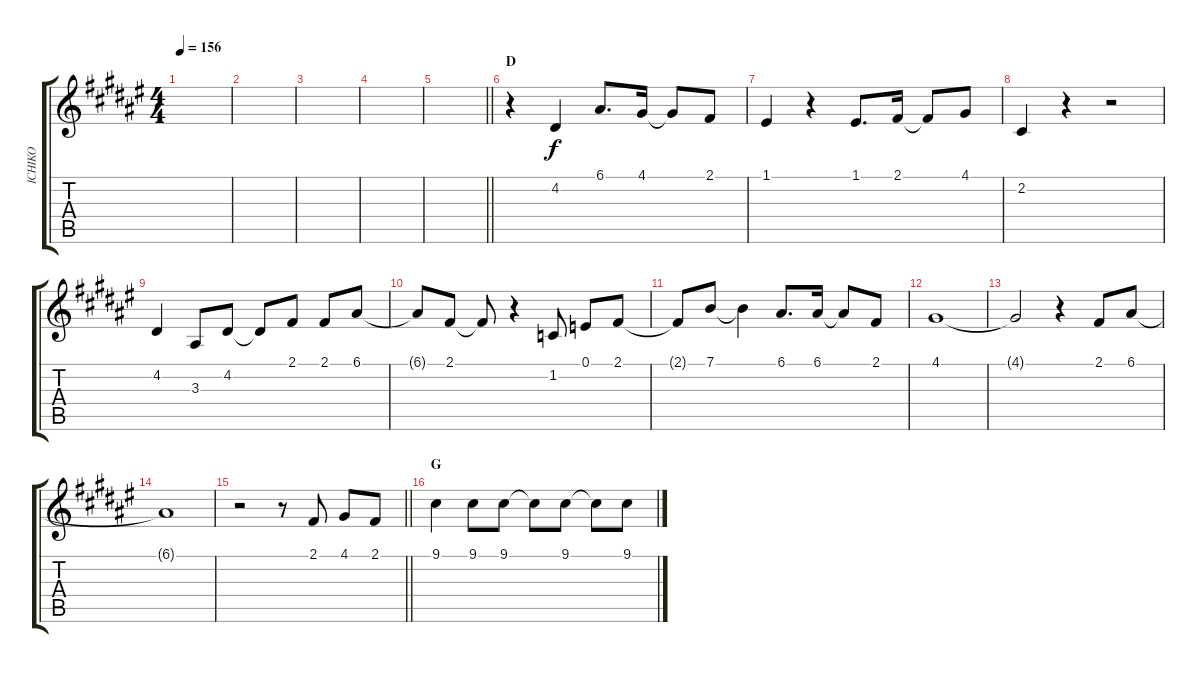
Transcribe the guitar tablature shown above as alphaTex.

\track ("ICHIKO" "ICHIKO") {instrument flute}
\staff {score tabs}
\tuning (E4 B3 G3 D3 A2 E2) {hide}
\ts (4 4)
\tempo 156
\clef g2
\ks f#
|
|
|
|
\barLineRight lightlight
|
\section ("" "D")
r.4 4.2.4 6.1.8{d} 4.1.16 4.1{t}.8 2.1.8 |
1.1.4 r.4 1.1.8{d} 2.1.16 2.1{t}.8 4.1.8 |
2.2.4 r.4 r.2 |
4.2.4 3.3.8 4.2.8 4.2{t}.8 2.1.8 2.1.8 6.1.8 |
6.1{t}.8 2.1.8 2.1{t}.8 r.4 1.2.8 0.1.8 2.1.8 |
2.1{t}.8 7.1.8 7.1{t}.4 6.1.8{d} 6.1.16 6.1{t}.8 2.1.8 |
4.1.1 |
4.1{t}.2 r.4 2.1.8 6.1.8 |
6.1{t}.1 |
\barLineRight lightlight
r.2 r.8 2.1.8 4.1.8 2.1.8 |
\section ("" "G")
9.1.4 9.1.8 9.1.8 9.1{t}.8 9.1.8 9.1{t}.8 9.1.8
